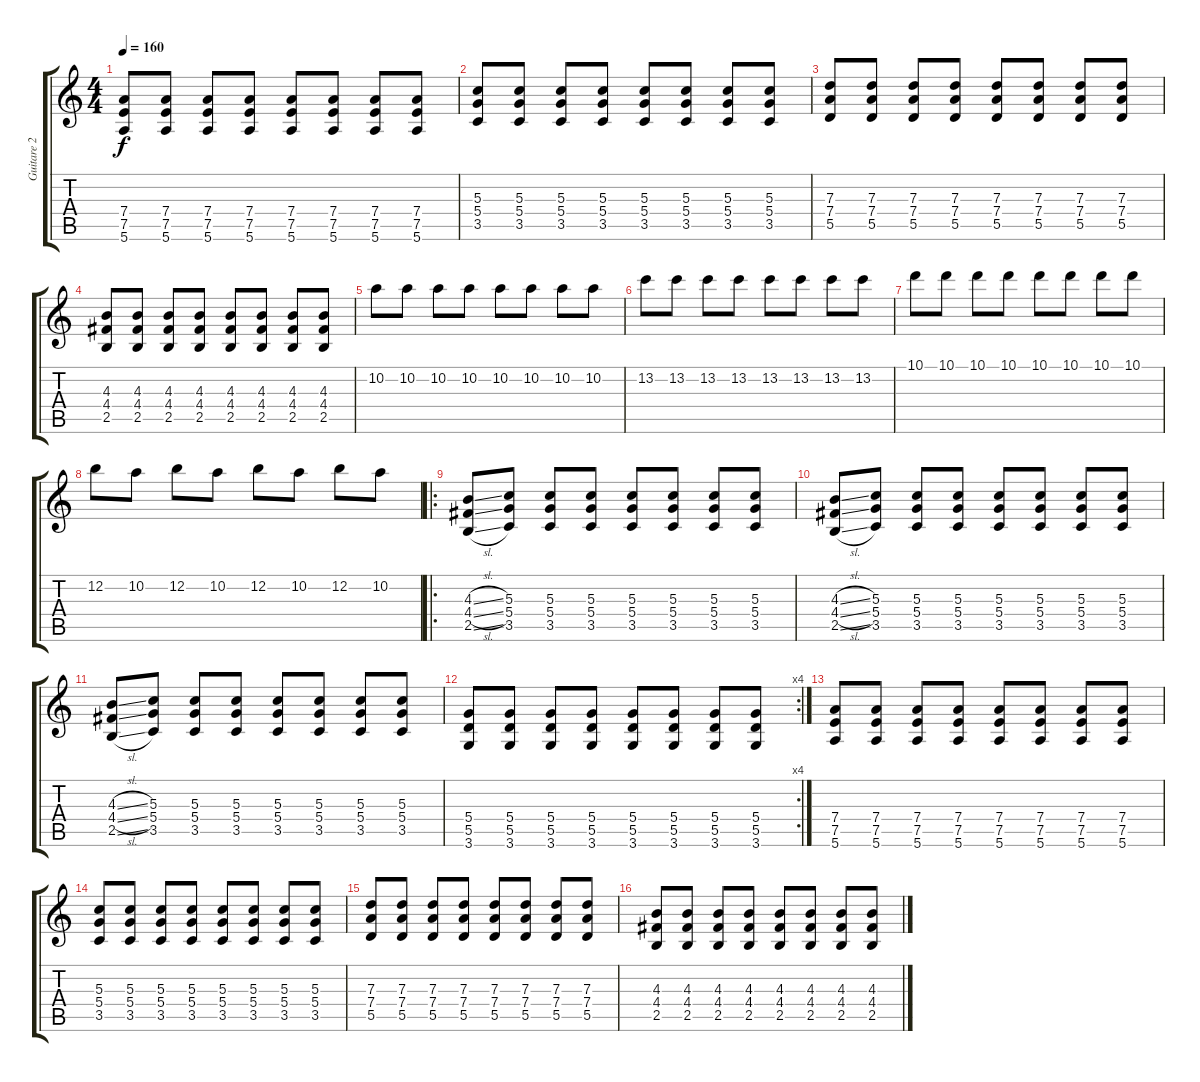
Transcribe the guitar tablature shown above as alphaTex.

\track ("Guitare 2" "Guitare 2") {instrument overdrivenguitar}
\staff {score tabs}
\tuning (E4 B3 G3 D3 A2 E2) {hide}
\ts (4 4)
\tempo 160
\clef g2
\ks c
(7.4 7.5 5.6).8{dy f} (7.4 7.5 5.6).8 (7.4 7.5 5.6).8 (7.4 7.5 5.6).8 (7.4 7.5 5.6).8 (7.4 7.5 5.6).8 (7.4 7.5 5.6).8 (7.4 7.5 5.6).8 |
(5.3 5.4 3.5).8 (5.3 5.4 3.5).8 (5.3 5.4 3.5).8 (5.3 5.4 3.5).8 (5.3 5.4 3.5).8 (5.3 5.4 3.5).8 (5.3 5.4 3.5).8 (5.3 5.4 3.5).8 |
(7.3 7.4 5.5).8 (7.3 7.4 5.5).8 (7.3 7.4 5.5).8 (7.3 7.4 5.5).8 (7.3 7.4 5.5).8 (7.3 7.4 5.5).8 (7.3 7.4 5.5).8 (7.3 7.4 5.5).8 |
(4.3 4.4 2.5).8 (4.3 4.4 2.5).8 (4.3 4.4 2.5).8 (4.3 4.4 2.5).8 (4.3 4.4 2.5).8 (4.3 4.4 2.5).8 (4.3 4.4 2.5).8 (4.3 4.4 2.5).8 |
10.2.8 10.2.8 10.2.8 10.2.8 10.2.8 10.2.8 10.2.8 10.2.8 |
13.2.8 13.2.8 13.2.8 13.2.8 13.2.8 13.2.8 13.2.8 13.2.8 |
10.1.8 10.1.8 10.1.8 10.1.8 10.1.8 10.1.8 10.1.8 10.1.8 |
12.2.8 10.2.8 12.2.8 10.2.8 12.2.8 10.2.8 12.2.8 10.2.8 |
\ro
(4.3{sl} 4.4{sl} 2.5{sl}).8 (5.3 5.4 3.5).8 (5.3 5.4 3.5).8 (5.3 5.4 3.5).8 (5.3 5.4 3.5).8 (5.3 5.4 3.5).8 (5.3 5.4 3.5).8 (5.3 5.4 3.5).8 |
(4.3{sl} 4.4{sl} 2.5{sl}).8 (5.3 5.4 3.5).8 (5.3 5.4 3.5).8 (5.3 5.4 3.5).8 (5.3 5.4 3.5).8 (5.3 5.4 3.5).8 (5.3 5.4 3.5).8 (5.3 5.4 3.5).8 |
(4.3{sl} 4.4{sl} 2.5{sl}).8 (5.3 5.4 3.5).8 (5.3 5.4 3.5).8 (5.3 5.4 3.5).8 (5.3 5.4 3.5).8 (5.3 5.4 3.5).8 (5.3 5.4 3.5).8 (5.3 5.4 3.5).8 |
\rc 4
(5.4 5.5 3.6).8 (5.4 5.5 3.6).8 (5.4 5.5 3.6).8 (5.4 5.5 3.6).8 (5.4 5.5 3.6).8 (5.4 5.5 3.6).8 (5.4 5.5 3.6).8 (5.4 5.5 3.6).8 |
(7.4 7.5 5.6).8 (7.4 7.5 5.6).8 (7.4 7.5 5.6).8 (7.4 7.5 5.6).8 (7.4 7.5 5.6).8 (7.4 7.5 5.6).8 (7.4 7.5 5.6).8 (7.4 7.5 5.6).8 |
(5.3 5.4 3.5).8 (5.3 5.4 3.5).8 (5.3 5.4 3.5).8 (5.3 5.4 3.5).8 (5.3 5.4 3.5).8 (5.3 5.4 3.5).8 (5.3 5.4 3.5).8 (5.3 5.4 3.5).8 |
(7.3 7.4 5.5).8 (7.3 7.4 5.5).8 (7.3 7.4 5.5).8 (7.3 7.4 5.5).8 (7.3 7.4 5.5).8 (7.3 7.4 5.5).8 (7.3 7.4 5.5).8 (7.3 7.4 5.5).8 |
(4.3 4.4 2.5).8 (4.3 4.4 2.5).8 (4.3 4.4 2.5).8 (4.3 4.4 2.5).8 (4.3 4.4 2.5).8 (4.3 4.4 2.5).8 (4.3 4.4 2.5).8 (4.3 4.4 2.5).8
